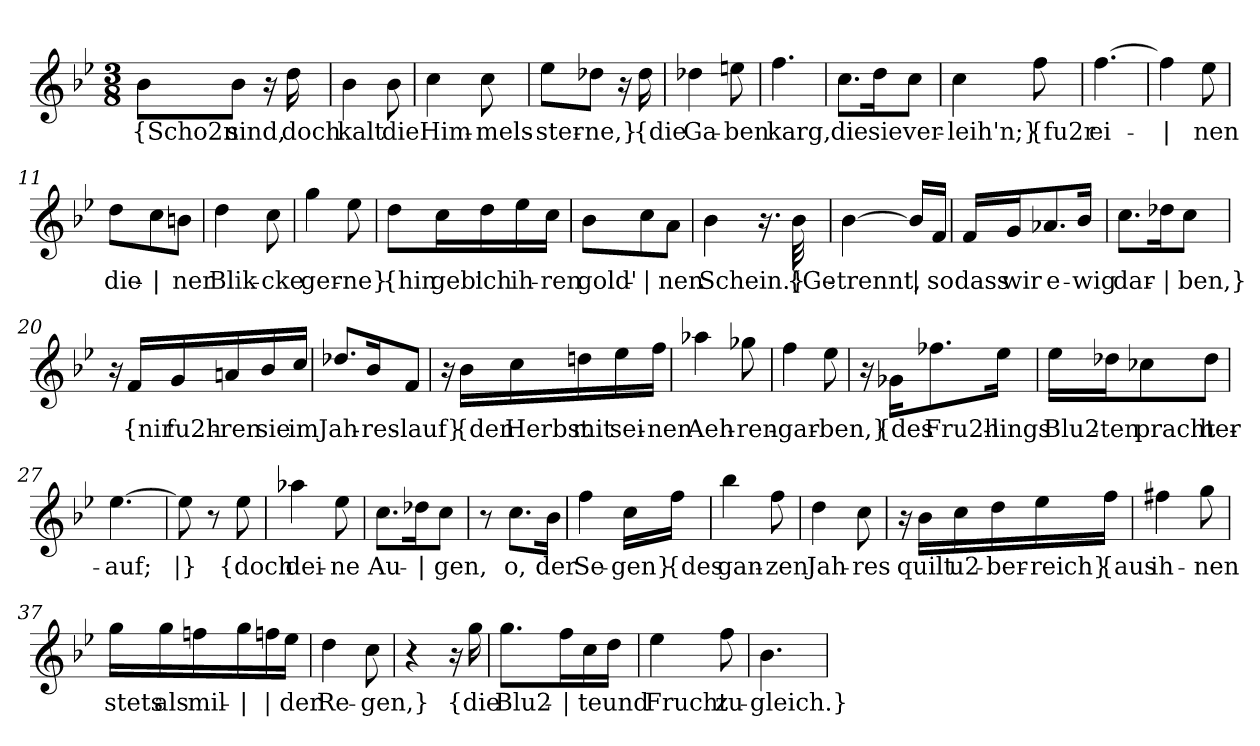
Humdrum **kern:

**kern	**text
*part1	*part1
*staff1	*staff1
*clefG2	*
*k[b-e-]	*
*M3/8	*
=1	=1
!	!LO:LY:b
8b-\L	{Scho2n
!	!LO:LY:b
8b-\J	sind,
16r	.
!	!LO:LY:b
16dd\	doch
=2	=2
!	!LO:LY:b
4b-\	kalt
!	!LO:LY:b
8b-\	die
=3	=3
!	!LO:LY:b
4cc\	Him-
!	!LO:LY:b
8cc\	-mels-
=4	=4
!	!LO:LY:b
8ee-\L	-ster-
!	!LO:LY:b
8dd-X\J	-ne,}
16r	.
!	!LO:LY:b
16dd-\	{die
=5	=5
!	!LO:LY:b
4dd-X\	Ga-
!	!LO:LY:b
8een\	-ben
=6	=6
!	!LO:LY:b
4.ff\	karg,
=7	=7
!	!LO:LY:b
8.cc\L	die
!	!LO:LY:b
16dd\K	sie
!	!LO:LY:b
8cc\J	ver-
=8	=8
!	!LO:LY:b
4cc\	-leih'n;}
!	!LO:LY:b
8ff\	{fu2r
!!LO:LB:g=z
=9	=9
!	!LO:LY:b
[4.ff\	ei-
=10	=10
!	!LO:LY:b
4ff\]	|
!	!LO:LY:b
8ee-\	-nen
=11	=11
!	!LO:LY:b
8dd\L	die-
!	!LO:LY:b
8cc\	|
!	!LO:LY:b
8bn\J	-ner
=12	=12
!	!LO:LY:b
4dd\	Blik-
!	!LO:LY:b
8cc\	-cke
=13	=13
!	!LO:LY:b
4gg\	ger-
!	!LO:LY:b
8ee-\	-ne}
=14	=14
!	!LO:LY:b
8dd\L	{hin
!	!LO:LY:b
16cc\L	geb'
!	!LO:LY:b
16dd\	ich
!	!LO:LY:b
16ee-\	ih-
!	!LO:LY:b
16cc\JJ	-ren
=15	=15
!	!LO:LY:b
8b-\L	gold'-
!	!LO:LY:b
8cc\	|
!	!LO:LY:b
8a\J	-nen
=16	=16
!	!LO:LY:b
4b-\	Schein.}
16.r	.
!	!LO:LY:b
32b-\	{Ge-
!!LO:LB:g=z
=17	=17
!	!LO:LY:b
[4b-\	-trennt,
!	!LO:LY:b
16b-/LL]	|
!	!LO:LY:b
16f/JJ	so
=18	=18
!	!LO:LY:b
16f/LL	dass
!	!LO:LY:b
16g/J	wir
!	!LO:LY:b
8.a-X/	e-
!	!LO:LY:b
16b-/Jk	-wig
=19	=19
!	!LO:LY:b
8.cc\L	dar-
!	!LO:LY:b
16dd-X\K	|
!	!LO:LY:b
8cc\J	-ben,}
=20	=20
16r	.
!	!LO:LY:b
16f/LL	{nir
!	!LO:LY:b
16g/	fu2h-
!	!LO:LY:b
16an/	-ren
!	!LO:LY:b
16b-/	sie
!	!LO:LY:b
16cc/JJ	im
=21	=21
!	!LO:LY:b
8.dd-X/L	Jah-
!	!LO:LY:b
16b-/K	-res-
!	!LO:LY:b
8f/J	-lauf}
=22	=22
16r	.
!	!LO:LY:b
16b-\LL	{den
!	!LO:LY:b
16cc\	Herbst
!	!LO:LY:b
16ddn\	mit
!	!LO:LY:b
16ee-\	sei-
!	!LO:LY:b
16ff\JJ	-nen
!!LO:LB:g=z
=23	=23
!	!LO:LY:b
4aa-X\	Aeh-
!	!LO:LY:b
8gg-X\	-ren-
=24	=24
!	!LO:LY:b
4ff\	-gar-
!	!LO:LY:b
8ee-\	-ben,}
=25	=25
16r	.
!	!LO:LY:b
16g-X\KL	{des
!	!LO:LY:b
8.ff-X\	Fru2h-
!	!LO:LY:b
16ee-\Jk	-lings
=26	=26
!	!LO:LY:b
16ee-\LL	Blu2-
!	!LO:LY:b
16dd-X\J	-ten
!	!LO:LY:b
8cc-X\	pracht
!	!LO:LY:b
8dd-\J	her-
=27	=27
!	!LO:LY:b
[4.ee-\	-auf;
=28	=28
!	!LO:LY:b
8ee-\]	|}
8r	.
!	!LO:LY:b
8ee-\	{doch
=29	=29
!	!LO:LY:b
4aa-X\	dei-
!	!LO:LY:b
8ee-\	-ne
!!LO:LB:g=z
=30	=30
!	!LO:LY:b
8.cc\L	Au-
!	!LO:LY:b
16dd-X\K	|
!	!LO:LY:b
8cc\J	-gen,
=31	=31
8r	.
!	!LO:LY:b
8.cc\L	o,
!	!LO:LY:b
16b-\Jk	der
=32	=32
!	!LO:LY:b
4ff\	Se-
!	!LO:LY:b
16cc\LL	-gen}
!	!LO:LY:b
16ff\JJ	{des
=33	=33
!	!LO:LY:b
4bb-\	gan-
!	!LO:LY:b
8ff\	-zen
=34	=34
!	!LO:LY:b
4dd\	Jah-
!	!LO:LY:b
8cc\	-res
=35	=35
16r	.
!	!LO:LY:b
16b-\LL	quilt
!	!LO:LY:b
16cc\	u2-
!	!LO:LY:b
16dd\	-ber-
!	!LO:LY:b
16ee-\	-reich}
!	!LO:LY:b
16ff\JJ	{aus
=36	=36
!	!LO:LY:b
4ff#X\	ih-
!	!LO:LY:b
8gg\	-nen
!!LO:LB:g=z
=37	=37
!	!LO:LY:b
16gg\LL	stets
!	!LO:LY:b
16gg\	als
!	!LO:LY:b
16ffn\	mil-
!	!LO:LY:b
16gg\	|
!	!LO:LY:b
16ffn\	|
!	!LO:LY:b
16ee-\JJ	-der
=38	=38
!	!LO:LY:b
4dd\	Re-
!	!LO:LY:b
8cc\	-gen,}
=39	=39
4r	.
16r	.
!	!LO:LY:b
16gg\	{die
=40	=40
!	!LO:LY:b
8.gg\L	Blu2-
!	!LO:LY:b
16ff\L	|
!	!LO:LY:b
16cc\	-te
!	!LO:LY:b
16dd\JJ	und
=41	=41
!	!LO:LY:b
4ee-\	Frucht
!	!LO:LY:b
8ff\	zu-
=42	=42
!	!LO:LY:b
4.b-\	-gleich.}
=	=
*-	*-
